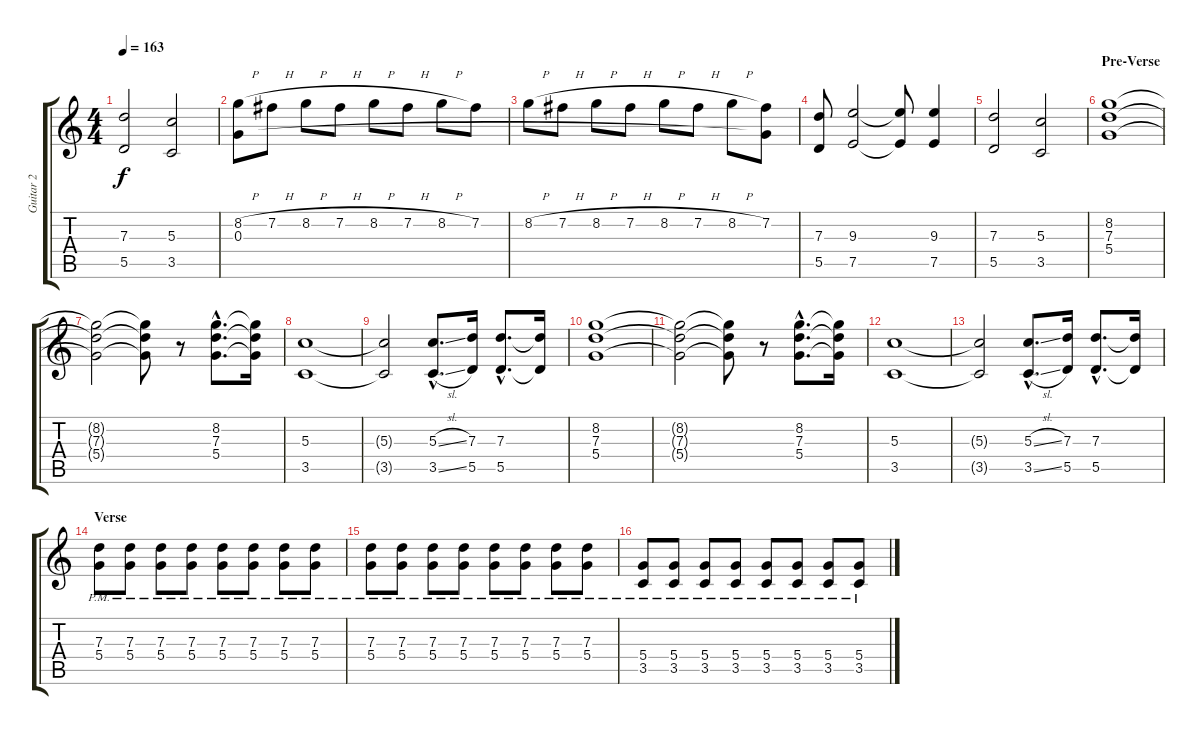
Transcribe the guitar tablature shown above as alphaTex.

\track ("Guitar 2" "Guitar 2") {instrument distortionguitar}
\staff {score tabs}
\tuning (E4 B3 G3 D3 A2 E2) {hide}
\ts (4 4)
\tempo 163
\clef g2
\ks c
(7.3 5.5).2{dy f} (5.3 3.5).2 |
(8.2{h} 0.3).8{balance 12} 7.2{h}.8 8.2{h}.8 7.2{h}.8 8.2{h}.8 7.2{h}.8 8.2{h}.8 7.2.8 |
8.2{h}.8{balance 12} 7.2{h}.8 8.2{h}.8 7.2{h}.8 8.2{h}.8 7.2{h}.8 8.2{h}.8 (7.2 0.3{t}).8 |
(7.3 5.5).8 (9.3 7.5).2 (9.3{t} 7.5{t}).8 (9.3 7.5).4 |
(7.3 5.5).2 (5.3 3.5).2 |
\section ("" "Pre-Verse")
(8.2 7.3 5.4).1 |
(8.2{t} 7.3{t} 5.4{t}).2 (8.2{t} 7.3{t} 5.4{t}).8 r.8 (8.2{hac} 7.3{hac} 5.4{hac}).8{d} (8.2{t} 7.3{t} 5.4{t}).16 |
(5.3 3.5).1 |
(5.3{t} 3.5{t}).2 (5.3{sl hac} 3.5{sl hac}).8{d} (7.3 5.5).16 (7.3{hac} 5.5{hac}).8{d} (7.3{t} 5.5{t}).16 |
(8.2 7.3 5.4).1 |
(8.2{t} 7.3{t} 5.4{t}).2 (8.2{t} 7.3{t} 5.4{t}).8 r.8 (8.2{hac} 7.3{hac} 5.4{hac}).8{d} (8.2{t} 7.3{t} 5.4{t}).16 |
(5.3 3.5).1 |
(5.3{t} 3.5{t}).2 (5.3{sl hac} 3.5{sl hac}).8{d} (7.3 5.5).16 (7.3{hac} 5.5{hac}).8{d} (7.3{t} 5.5{t}).16 |
\section ("" "Verse")
(7.3{pm} 5.4{pm}).8 (7.3{pm} 5.4{pm}).8 (7.3{pm} 5.4{pm}).8 (7.3{pm} 5.4{pm}).8 (7.3{pm} 5.4{pm}).8 (7.3{pm} 5.4{pm}).8 (7.3{pm} 5.4{pm}).8 (7.3{pm} 5.4{pm}).8 |
(7.3{pm} 5.4{pm}).8 (7.3{pm} 5.4{pm}).8 (7.3{pm} 5.4{pm}).8 (7.3{pm} 5.4{pm}).8 (7.3{pm} 5.4{pm}).8 (7.3{pm} 5.4{pm}).8 (7.3{pm} 5.4{pm}).8 (7.3{pm} 5.4{pm}).8 |
(5.4{pm} 3.5{pm}).8 (5.4{pm} 3.5{pm}).8 (5.4{pm} 3.5{pm}).8 (5.4{pm} 3.5{pm}).8 (5.4{pm} 3.5{pm}).8 (5.4{pm} 3.5{pm}).8 (5.4{pm} 3.5{pm}).8 (5.4{pm} 3.5{pm}).8
